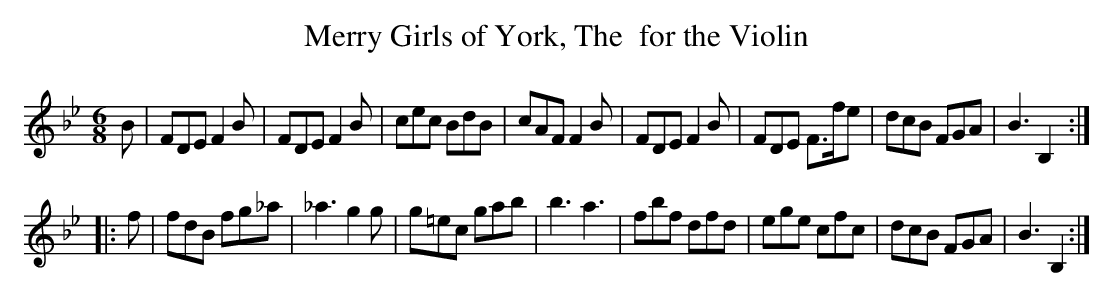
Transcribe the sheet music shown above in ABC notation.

X:1
T:Merry Girls of York, The  for the Violin
M:6/8
K:Bb
B|\
FDE F2B| FDE F2B| cec BdB| cAF F2B|\
FDE F2B| FDE F>fe| dcB FGA| B3 B,2::
f|\
fdB fg_a| _a3 g2g| g=ec gab| b3 a3|\
fbf dfd| ege cfc| dcB FGA| B3 B,2:|
